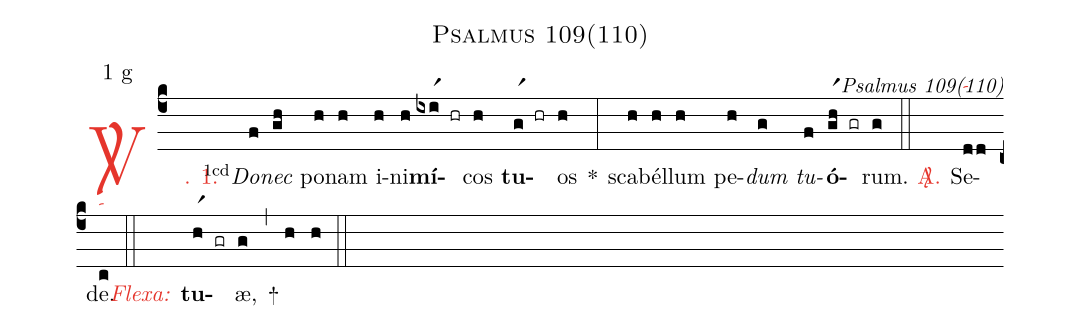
name: Psalmus 109(110);
mode: 1;
mode-differentia: g;
commentary: Psalmus 109(110);
nabc-lines: 1;
%%
(c4)

<c><sp>V/</sp>. 1.</c>() <v>\VSup{1cd}</v><i>Do</i>(f)<i>nec</i>(gh) po(h)nam(h) i(h)ni(h)<b>mí</b>(ixir1 hr)cos(h) <b>tu</b>(gr1 hr)os(h) *(:) sca(h)bél(h)lum(h) pe(h)<i>dum</i>(g) <i>tu</i>(f)<b>ó</b>(gr1h gr)rum.(g)

(::)

<nlba><c><sp>A/</sp>.</c>() Se</nlba>(dd|ta)de.(c|ta)

(::)

<c><i>Flexa:</i></c>() <b>tu</b>(hr1 gr)æ,(g) +(,) (h) (h)

(::)
